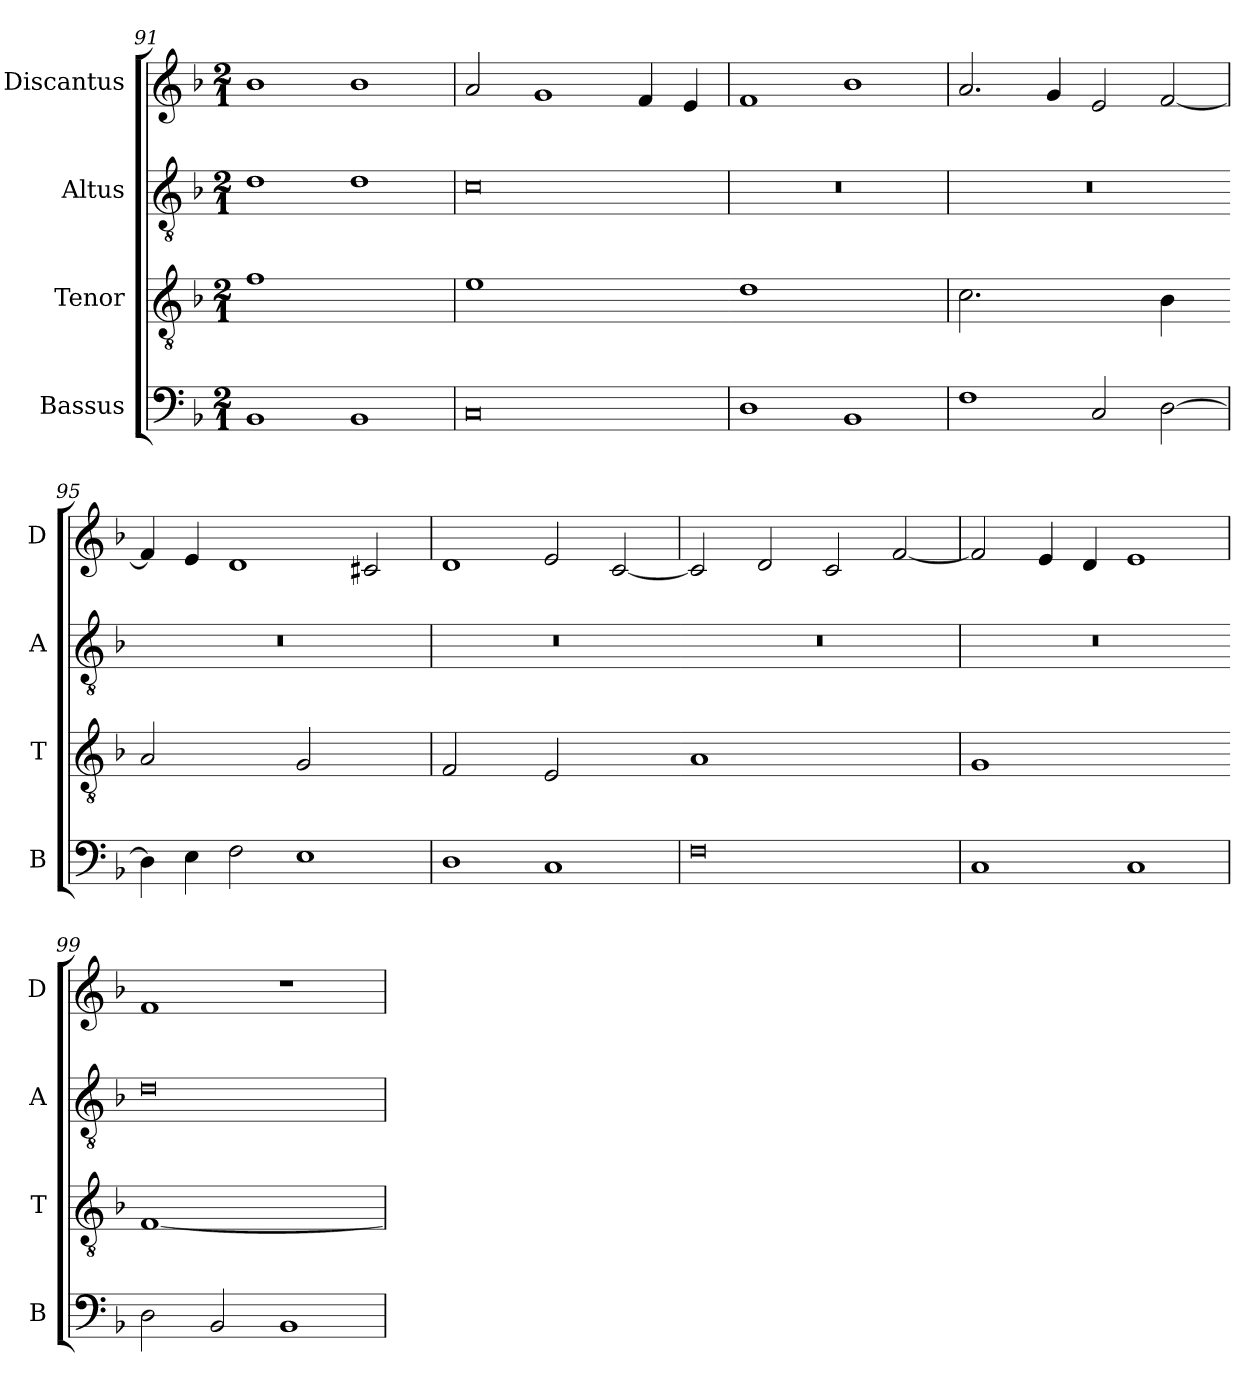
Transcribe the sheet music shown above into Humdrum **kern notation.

**kern	**kern	**kern	**kern
*part4	*part3	*part2	*part1
*staff4	*staff3	*staff2	*staff1
*I"Bassus	*I"Tenor	*I"Altus	*I"Discantus
*I'B	*I'T	*I'A	*I'D
*clefF4	*clefGv2	*clefGv2	*clefG2
*k[b-]	*k[b-]	*k[b-]	*k[b-]
*M2/1	*M2/1	*M2/1	*M2/1
=91	=91	=91	=91
!	!LO:N:vis=1	!	!
1BB-	0f	1d	1b-
1BB-	.	1d	1b-
=92	=92	=92	=92
!	!LO:N:vis=1	!	!
0C	0e	0c	2a/
.	.	.	1g
.	.	.	4f/
.	.	.	4e/
=93	=93-	=93	=93
!	!LO:N:vis=1	!	!
1D	0d	0r	1f
1BB-	.	.	1b-
=94	=94	=94	=94
!	!LO:N:vis=2.	!	!
1F	1.c	0r	2.a/
.	.	.	4g/
2C/	.	.	2e/
!	!LO:N:vis=4	!	!
[2D\	2B-\	.	[2f/
=95	=95-	=95	=95
!	!LO:N:vis=2	!	!
4D\]	1A	0r	4f/]
4E\	.	.	4e/
2F\	.	.	1d
!	!LO:N:vis=2	!	!
1E	1G	.	.
.	.	.	2c#X/
=96	=96	=96	=96
!	!LO:N:vis=2	!	!
1D	1F	0r	1d
!	!LO:N:vis=2	!	!
1C	1E	.	2e/
.	.	.	[2c/
=97	=97-	=97	=97
!	!LO:N:vis=1	!	!
0F	0A	0r	2c/]
.	.	.	2d/
.	.	.	2c/
.	.	.	[2f/
=98	=98	=98	=98
!	!LO:N:vis=1	!	!
1C	0G	0r	2f/]
.	.	.	4e/
.	.	.	4d/
1C	.	.	1e
=99	=99-	=99	=99
!	!LO:N:vis=1	!	!
2D\	[0F	0d	1f
2BB-/	.	.	.
1BB-	.	.	1r
=	=	=	=
*-	*-	*-	*-
